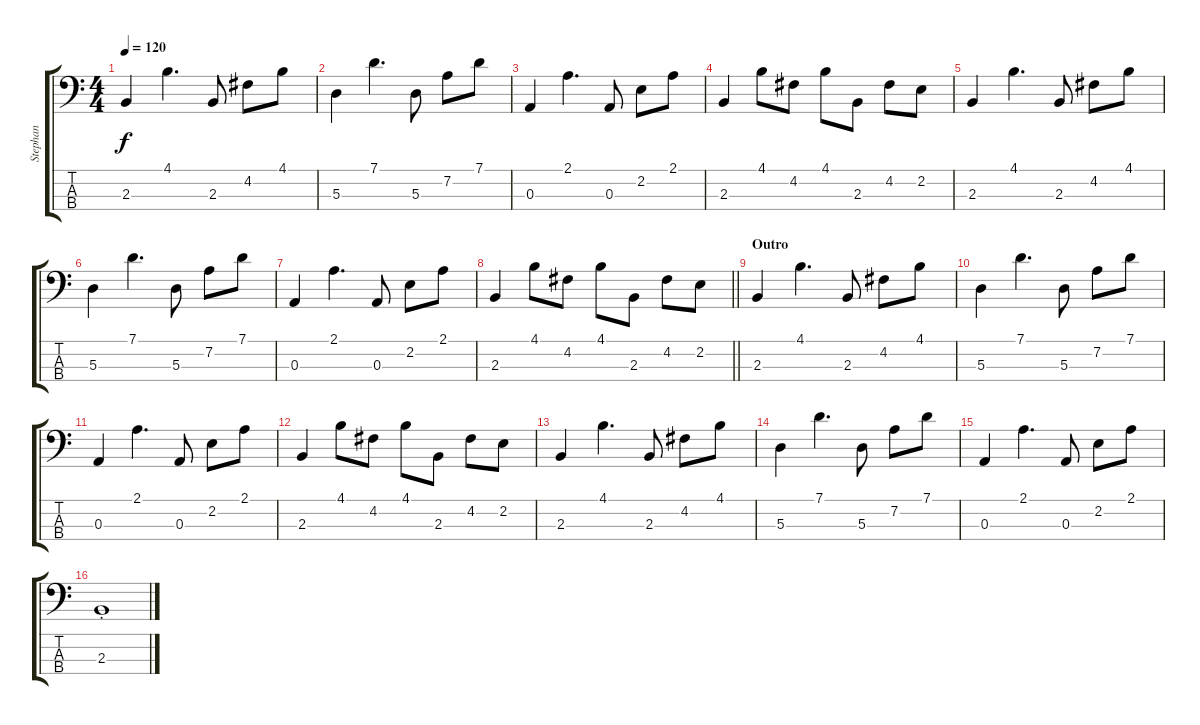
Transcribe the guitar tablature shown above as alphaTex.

\track ("Stephan" "Stephan") {instrument electricbasspick}
\staff {score tabs}
\tuning (G2 D2 A1 E1) {hide}
\ts (4 4)
\tempo 120
\clef f4
\ks c
2.3.4{dy f} 4.1.4{d} 2.3.8 4.2.8 4.1.8 |
5.3.4 7.1.4{d} 5.3.8 7.2.8 7.1.8 |
0.3.4 2.1.4{d} 0.3.8 2.2.8 2.1.8 |
2.3.4 4.1.8 4.2.8 4.1.8 2.3.8 4.2.8 2.2.8 |
2.3.4 4.1.4{d} 2.3.8 4.2.8 4.1.8 |
5.3.4 7.1.4{d} 5.3.8 7.2.8 7.1.8 |
0.3.4 2.1.4{d} 0.3.8 2.2.8 2.1.8 |
\barLineRight lightlight
2.3.4 4.1.8 4.2.8 4.1.8 2.3.8 4.2.8 2.2.8 |
\section ("" "Outro")
2.3.4 4.1.4{d} 2.3.8 4.2.8 4.1.8 |
5.3.4 7.1.4{d} 5.3.8 7.2.8 7.1.8 |
0.3.4 2.1.4{d} 0.3.8 2.2.8 2.1.8 |
2.3.4 4.1.8 4.2.8 4.1.8 2.3.8 4.2.8 2.2.8 |
2.3.4 4.1.4{d} 2.3.8 4.2.8 4.1.8 |
5.3.4 7.1.4{d} 5.3.8 7.2.8 7.1.8 |
0.3.4 2.1.4{d} 0.3.8 2.2.8 2.1.8 |
2.3{st}.1
